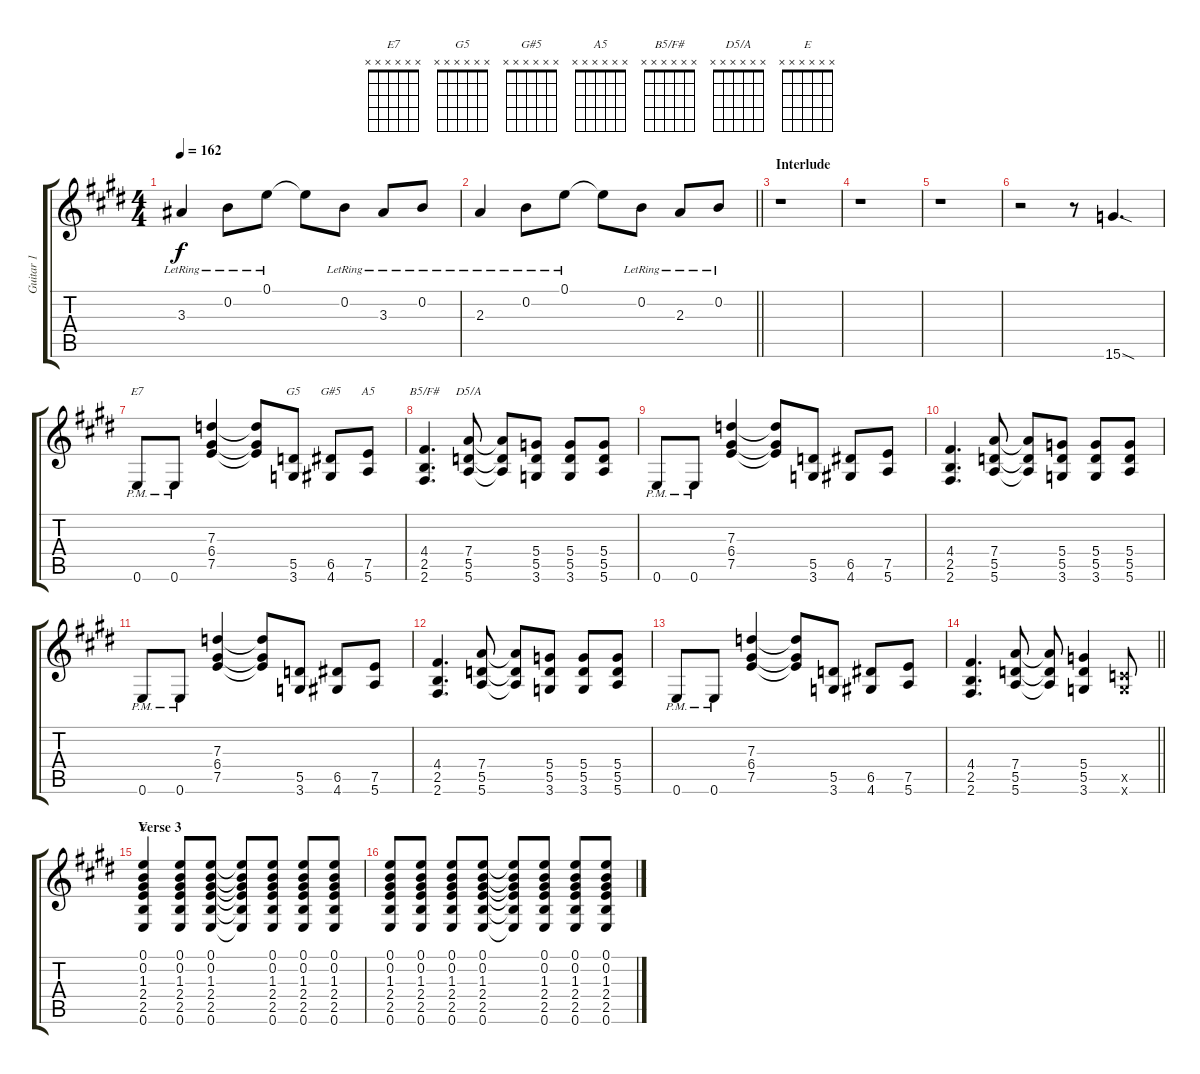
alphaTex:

\track ("Guitar 1" "Guitar 1") {instrument electricguitarclean}
\staff {score tabs}
\tuning (E4 B3 G3 D3 A2 E2) {hide}
\chord ("E7" x x x x x x)
\chord ("G5" x x x x x x)
\chord ("G#5" x x x x x x)
\chord ("A5" x x x x x x)
\chord ("B5/F#" x x x x x x)
\chord ("D5/A" x x x x x x)
\chord ("E" x x x x x x)
\ts (4 4)
\tempo 162
\clef g2
\ks e
3.3{lr}.4{dy f} 0.2{lr}.8 0.1{lr}.8 0.1{t}.8 0.2{lr}.8 3.3{lr}.8 0.2{lr}.8 |
\barLineRight lightlight
2.3{lr}.4 0.2{lr}.8 0.1{lr}.8 0.1{t}.8 0.2{lr}.8 2.3{lr}.8 0.2{lr}.8 |
\section ("" "Interlude")
r.1 |
r.1 |
r.1 |
r.2 r.8 15.6{sod}.4{d} |
0.6{pm}.8{ch "E7"} 0.6{pm}.8 (7.3 6.4 7.5).4 (7.3{t} 6.4{t} 7.5{t}).8 (5.5 3.6).8{ch "G5"} (6.5 4.6).8{ch "G#5"} (7.5 5.6).8{ch "A5"} |
(4.4 2.5 2.6).4{d ch "B5/F#"} (7.4 5.5 5.6).8{ch "D5/A"} (7.4{t} 5.5{t} 5.6{t}).8 (5.4 5.5 3.6).8 (5.4 5.5 3.6).8 (5.4 5.5 5.6).8 |
0.6{pm}.8 0.6{pm}.8 (7.3 6.4 7.5).4 (7.3{t} 6.4{t} 7.5{t}).8 (5.5 3.6).8 (6.5 4.6).8 (7.5 5.6).8 |
(4.4 2.5 2.6).4{d} (7.4 5.5 5.6).8 (7.4{t} 5.5{t} 5.6{t}).8 (5.4 5.5 3.6).8 (5.4 5.5 3.6).8 (5.4 5.5 5.6).8 |
0.6{pm}.8 0.6{pm}.8 (7.3 6.4 7.5).4 (7.3{t} 6.4{t} 7.5{t}).8 (5.5 3.6).8 (6.5 4.6).8 (7.5 5.6).8 |
(4.4 2.5 2.6).4{d} (7.4 5.5 5.6).8 (7.4{t} 5.5{t} 5.6{t}).8 (5.4 5.5 3.6).8 (5.4 5.5 3.6).8 (5.4 5.5 5.6).8 |
0.6{pm}.8 0.6{pm}.8 (7.3 6.4 7.5).4 (7.3{t} 6.4{t} 7.5{t}).8 (5.5 3.6).8 (6.5 4.6).8 (7.5 5.6).8 |
\barLineRight lightlight
(4.4 2.5 2.6).4{d} (7.4 5.5 5.6).8 (7.4{t} 5.5{t} 5.6{t}).8 (5.4 5.5 3.6).4 (3.5{x} 3.6{x}).8 |
\section ("" "Verse 3")
(0.1 0.2 1.3 2.4 2.5 0.6).4{ch "E"} (0.1 0.2 1.3 2.4 2.5 0.6).8 (0.1 0.2 1.3 2.4 2.5 0.6).8 (0.1{t} 0.2{t} 1.3{t} 2.4{t} 2.5{t} 0.6{t}).8 (0.1 0.2 1.3 2.4 2.5 0.6).8 (0.1 0.2 1.3 2.4 2.5 0.6).8 (0.1 0.2 1.3 2.4 2.5 0.6).8 |
(0.1 0.2 1.3 2.4 2.5 0.6).8 (0.1 0.2 1.3 2.4 2.5 0.6).8 (0.1 0.2 1.3 2.4 2.5 0.6).8 (0.1 0.2 1.3 2.4 2.5 0.6).8 (0.1{t} 0.2{t} 1.3{t} 2.4{t} 2.5{t} 0.6{t}).8 (0.1 0.2 1.3 2.4 2.5 0.6).8 (0.1 0.2 1.3 2.4 2.5 0.6).8 (0.1 0.2 1.3 2.4 2.5 0.6).8
